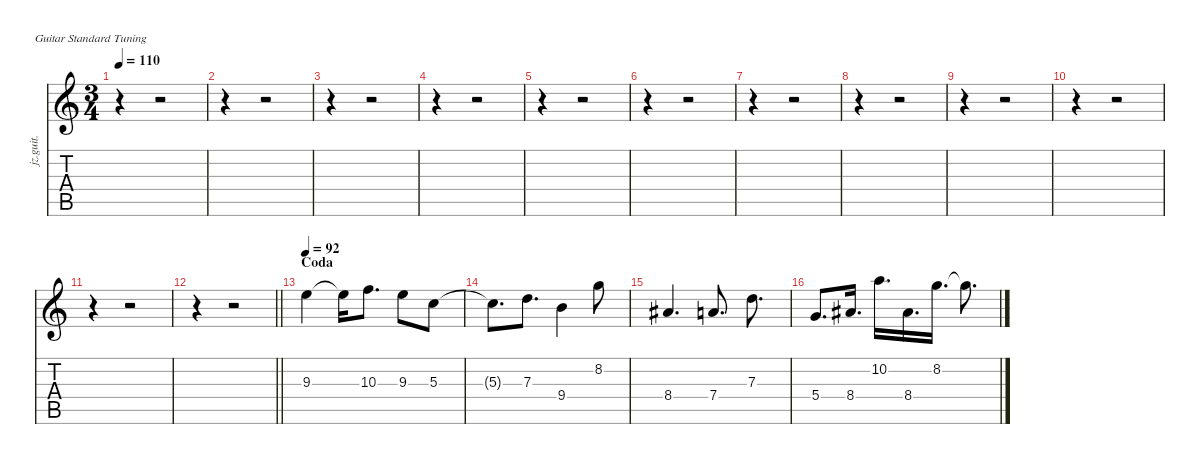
\defaultSystemsLayout 4
\hideDynamics
\bracketExtendMode nobrackets
\otherSystemsTrackNameOrientation horizontal
\track ("Clean" "jz.guit.") {instrument electricguitarjazz}
\staff {score tabs}
\tuning (E4 B3 G3 D3 A2 E2)
\ts (3 4)
\tempo 110
\clef g2
\ks c
r.4{dy f} r.2 |
r.4 r.2 |
r.4 r.2 |
r.4 r.2 |
r.4 r.2 |
r.4 r.2 |
r.4 r.2 |
r.4 r.2 |
r.4 r.2 |
r.4 r.2 |
r.4 r.2 |
\barLineRight lightlight
r.4 r.2 |
\section ("" "Coda")
\tempo 92
9.3.4 9.3{t}.16 10.3.8{d} 9.3.8 5.3.8 |
5.3{t}.8{d} 7.3.8{d} 9.4.4 8.2.8 |
8.4{acc #}.4{d} 7.4.8{d} 7.3.8{d} |
5.4.8{d} 8.4{acc #}.16{d} 10.2.16{d} 8.4{acc #}.16{d} 8.2.16{d} 8.2{t}.8{d}
